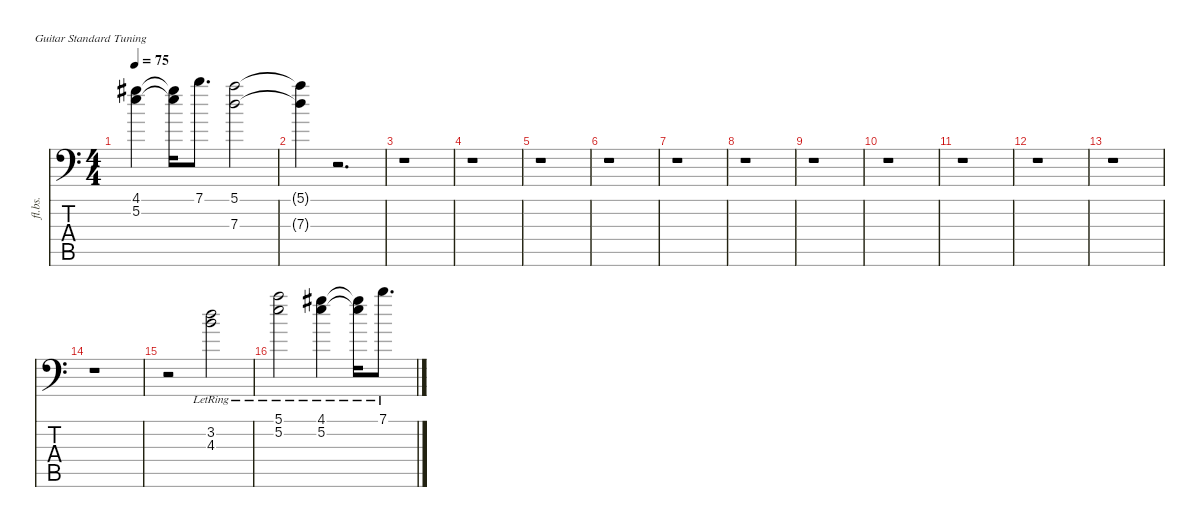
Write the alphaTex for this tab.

\defaultSystemsLayout 4
\hideDynamics
\bracketExtendMode nobrackets
\otherSystemsTrackNameOrientation horizontal
\track ("Keyboards III" "fl.bs.") {instrument fretlessbass}
\staff {score tabs}
\tuning (E4 B3 G3 D3 A2 E2)
\ts (4 4)
\tempo 75
\clef f4
\ks c
(4.1{acc #} 5.2).4{dy ff} (4.1{t acc #} 5.2{t}).16{dy f} 7.1.8{d dy ff} (5.1 7.3).2{dy f} |
(5.1{t} 7.3{t}).4 r.2{d} |
r.1 |
r.1 |
r.1 |
r.1 |
r.1 |
r.1 |
r.1 |
r.1 |
r.1 |
r.1 |
r.1 |
r.1 |
r.2 (3.2{lr} 4.3{lr}).2 |
(5.1{lr} 5.2{lr}).2 (4.1{lr acc #} 5.2{lr}).4{dy ff} (4.1{lr t acc #} 5.2{lr t}).16{dy f} 7.1{lr}.8{d dy ff}
